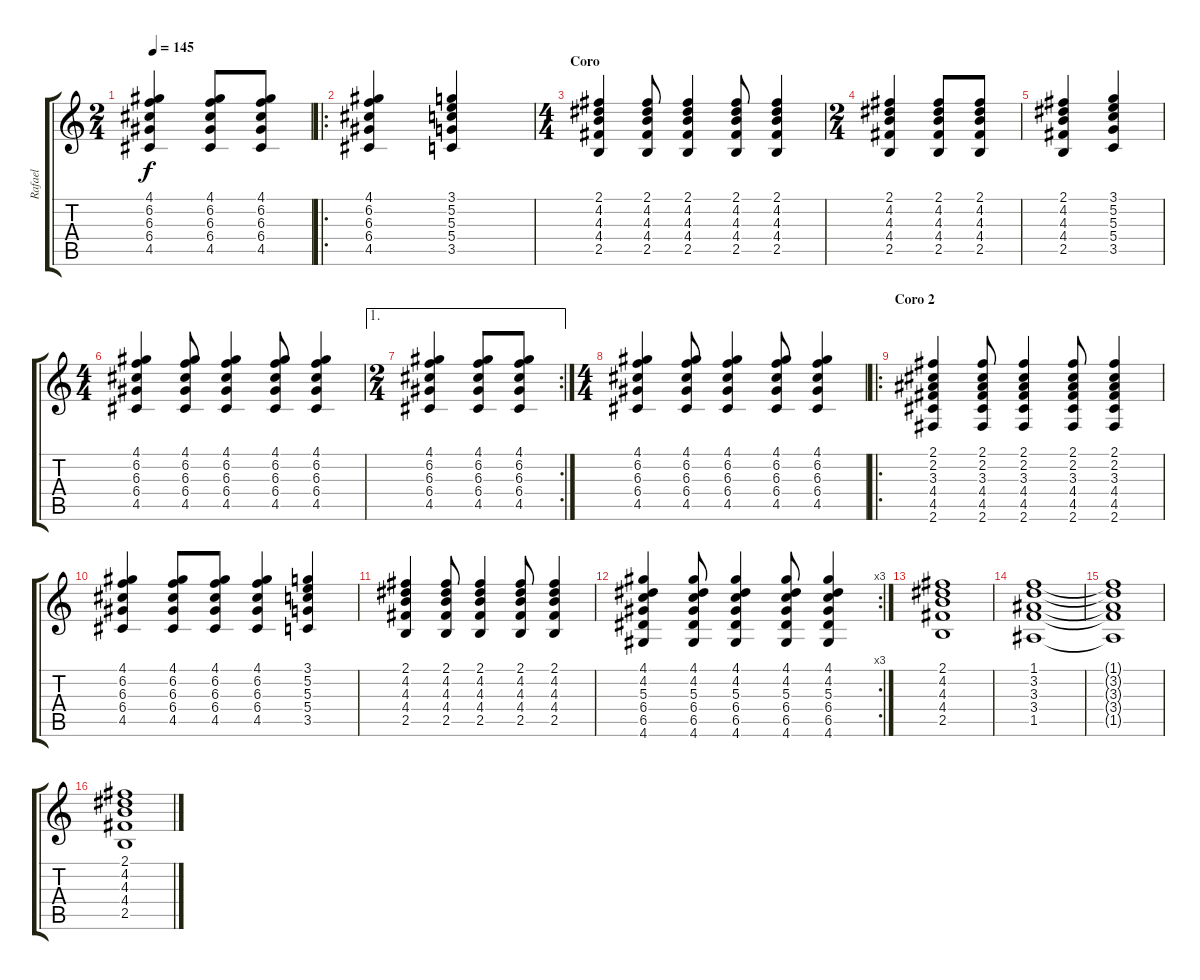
\track ("Rafael" "Rafael") {instrument electricguitarmuted}
\staff {score tabs}
\tuning (E4 B3 G3 D3 A2 E2) {hide}
\ts (2 4)
\tempo 145
\clef g2
\ks c
(4.1 6.2 6.3 6.4 4.5).4{dy f} (4.1 6.2 6.3 6.4 4.5).8 (4.1 6.2 6.3 6.4 4.5).8 |
\ro
(4.1 6.2 6.3 6.4 4.5).4 (3.1 5.2 5.3 5.4 3.5).4 |
\ts (4 4)
\section ("" "Coro")
(2.1 4.2 4.3 4.4 2.5).4 (2.1 4.2 4.3 4.4 2.5).8 (2.1 4.2 4.3 4.4 2.5).4 (2.1 4.2 4.3 4.4 2.5).8 (2.1 4.2 4.3 4.4 2.5).4 |
\ts (2 4)
(2.1 4.2 4.3 4.4 2.5).4 (2.1 4.2 4.3 4.4 2.5).8 (2.1 4.2 4.3 4.4 2.5).8 |
(2.1 4.2 4.3 4.4 2.5).4 (3.1 5.2 5.3 5.4 3.5).4 |
\ts (4 4)
(4.1 6.2 6.3 6.4 4.5).4 (4.1 6.2 6.3 6.4 4.5).8 (4.1 6.2 6.3 6.4 4.5).4 (4.1 6.2 6.3 6.4 4.5).8 (4.1 6.2 6.3 6.4 4.5).4 |
\ae 1
\rc 2
\ts (2 4)
(4.1 6.2 6.3 6.4 4.5).4 (4.1 6.2 6.3 6.4 4.5).8 (4.1 6.2 6.3 6.4 4.5).8 |
\ts (4 4)
(4.1 6.2 6.3 6.4 4.5).4 (4.1 6.2 6.3 6.4 4.5).8 (4.1 6.2 6.3 6.4 4.5).4 (4.1 6.2 6.3 6.4 4.5).8 (4.1 6.2 6.3 6.4 4.5).4 |
\ro
\section ("" "Coro 2")
(2.1 2.2 3.3 4.4 4.5 2.6).4{volume 11 instrument electricguitarmuted} (2.1 2.2 3.3 4.4 4.5 2.6).8 (2.1 2.2 3.3 4.4 4.5 2.6).4 (2.1 2.2 3.3 4.4 4.5 2.6).8 (2.1 2.2 3.3 4.4 4.5 2.6).4 |
(4.1 6.2 6.3 6.4 4.5).4 (4.1 6.2 6.3 6.4 4.5).8 (4.1 6.2 6.3 6.4 4.5).8 (4.1 6.2 6.3 6.4 4.5).4 (3.1 5.2 5.3 5.4 3.5).4 |
(2.1 4.2 4.3 4.4 2.5).4 (2.1 4.2 4.3 4.4 2.5).8 (2.1 4.2 4.3 4.4 2.5).4 (2.1 4.2 4.3 4.4 2.5).8 (2.1 4.2 4.3 4.4 2.5).4 |
\rc 3
(4.1 4.2 5.3 6.4 6.5 4.6).4 (4.1 4.2 5.3 6.4 6.5 4.6).8 (4.1 4.2 5.3 6.4 6.5 4.6).4 (4.1 4.2 5.3 6.4 6.5 4.6).8 (4.1 4.2 5.3 6.4 6.5 4.6).4 |
(2.1 4.2 4.3 4.4 2.5).1 |
(1.1 3.2 3.3 3.4 1.5).1 |
(1.1{t} 3.2{t} 3.3{t} 3.4{t} 1.5{t}).1 |
(2.1 4.2 4.3 4.4 2.5).1
